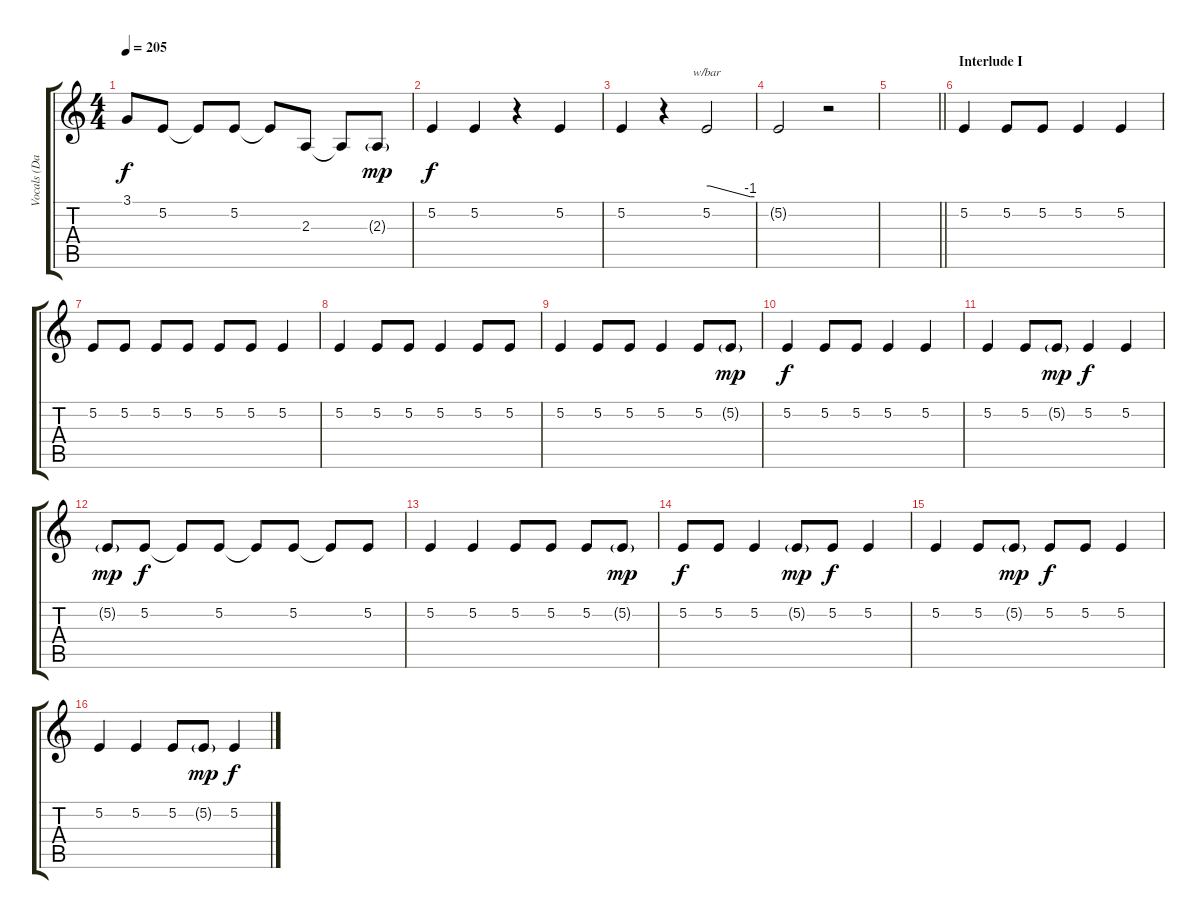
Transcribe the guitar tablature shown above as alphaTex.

\track ("Vocals (Dave Mustaine)" "Vocals (Da") {instrument lead2sawtooth}
\staff {score tabs}
\tuning (E4 B3 G3 D3 A2 E2) {hide}
\ts (4 4)
\tempo 205
\clef g2
\ks c
3.1{t}.8{dy f} 5.2.8 5.2{t}.8 5.2.8 5.2{t}.8 2.3.8 2.3{t}.8 2.3{g}.8{dy mp} |
5.2.4{dy f} 5.2.4 r.4 5.2.4 |
5.2.4 r.4 5.2.2{tbe (custom default 0 0 4 0 55 -4 60 -4)} |
5.2{t}.2 r.2 |
\barLineRight lightlight
|
\section ("" "Interlude I")
5.2.4 5.2.8 5.2.8 5.2.4 5.2.4 |
5.2.8 5.2.8 5.2.8 5.2.8 5.2.8 5.2.8 5.2.4 |
5.2.4 5.2.8 5.2.8 5.2.4 5.2.8 5.2.8 |
5.2.4 5.2.8 5.2.8 5.2.4 5.2.8 5.2{g}.8{dy mp} |
5.2.4{dy f} 5.2.8 5.2.8 5.2.4 5.2.4 |
5.2.4 5.2.8 5.2{g}.8{dy mp} 5.2.4{dy f} 5.2.4 |
5.2{g}.8{dy mp} 5.2.8{dy f} 5.2{t}.8 5.2.8 5.2{t}.8 5.2.8 5.2{t}.8 5.2.8 |
5.2.4 5.2.4 5.2.8 5.2.8 5.2.8 5.2{g}.8{dy mp} |
5.2.8{dy f} 5.2.8 5.2.4 5.2{g}.8{dy mp} 5.2.8{dy f} 5.2.4 |
5.2.4 5.2.8 5.2{g}.8{dy mp} 5.2.8{dy f} 5.2.8 5.2.4 |
5.2.4 5.2.4 5.2.8 5.2{g}.8{dy mp} 5.2.4{dy f}
